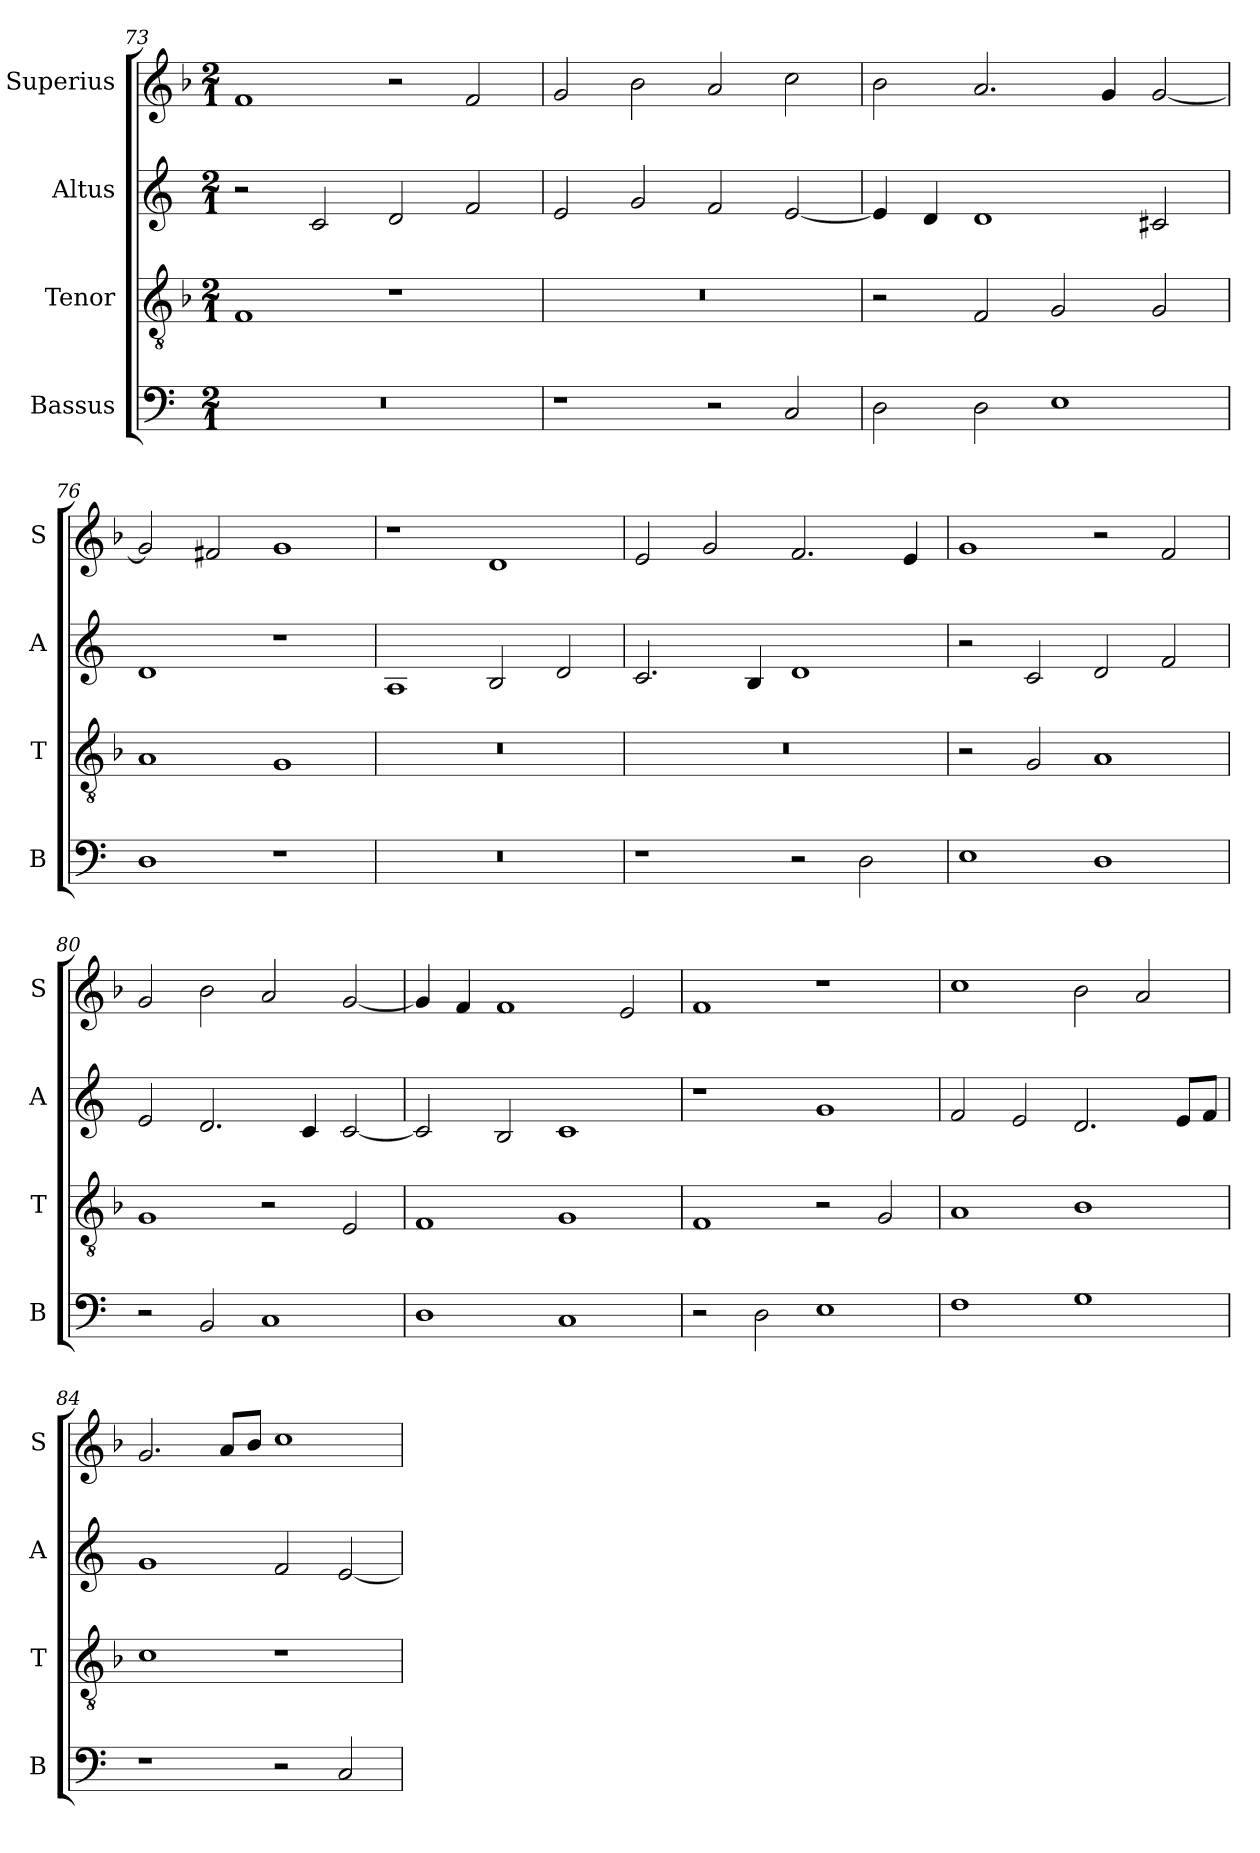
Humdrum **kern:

**kern	**kern	**kern	**kern
*part4	*part3	*part2	*part1
*staff4	*staff3	*staff2	*staff1
*I"Bassus	*I"Tenor	*I"Altus	*I"Superius
*I'B	*I'T	*I'A	*I'S
*clefF4	*clefGv2	*clefG2	*clefG2
*k[]	*k[b-]	*k[]	*k[b-]
*M2/1	*M2/1	*M2/1	*M2/1
=73	=73	=73	=73
0r	1F	2r	1f
.	.	2c/	.
.	1r	2d/	2r
.	.	2f/	2f/
=74	=74	=74	=74
1r	0r	2e/	2g/
.	.	2g/	2b-\
2r	.	2f/	2a/
2C/	.	[2e/	2cc\
=75	=75	=75	=75
2D\	2r	4e/]	2b-\
.	.	4d/	.
2D\	2F/	1d	2.a/
1E	2G/	.	.
.	.	.	4g/
.	2G/	2c#X/	[2g/
=76	=76	=76	=76
1D	1A	1d	2g/]
.	.	.	2f#X/
1r	1G	1r	1g
=77	=77	=77	=77
0r	0r	1A	1r
.	.	2B/	1d
.	.	2d/	.
=78	=78	=78	=78
1r	0r	2.c/	2e/
.	.	.	2g/
.	.	4B/	.
2r	.	1d	2.f/
2D\	.	.	.
.	.	.	4e/
=79	=79	=79	=79
1E	2r	2r	1g
.	2G/	2c/	.
1D	1A	2d/	2r
.	.	2f/	2f/
=80	=80	=80	=80
2r	1G	2e/	2g/
2BB/	.	2.d/	2b-\
1C	2r	.	2a/
.	.	4c/	.
.	2E/	[2c/	[2g/
=81	=81	=81	=81
1D	1F	2c/]	4g/]
.	.	.	4f/
.	.	2B/	1f
1C	1G	1c	.
.	.	.	2e/
=82	=82	=82	=82
2r	1F	1r	1f
2D\	.	.	.
1E	2r	1g	1r
.	2G/	.	.
=83	=83	=83	=83
1F	1A	2f/	1cc
.	.	2e/	.
1G	1B-	2.d/	2b-\
.	.	.	2a/
.	.	8e/L	.
.	.	8f/J	.
=84	=84	=84	=84
1r	1c	1g	2.g/
.	.	.	8a/L
.	.	.	8b-/J
2r	1r	2f/	1cc
2C/	.	[2e/	.
=	=	=	=
*-	*-	*-	*-
